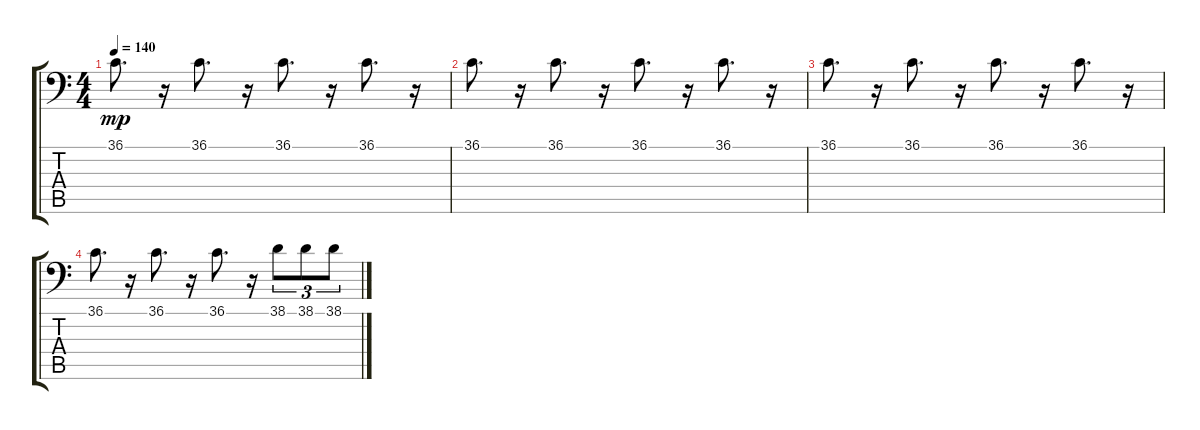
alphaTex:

\track "" {instrument acousticgrandpiano}
\staff {score tabs}
\tuning (C-1 C-1 C-1 C-1 C-1 C-1) {hide}
\ts (4 4)
\tempo 140
\clef f4
\ks c
36.1.8{d dy mp} r.16 36.1.8{d} r.16 36.1.8{d} r.16 36.1.8{d} r.16 |
36.1.8{d} r.16 36.1.8{d} r.16 36.1.8{d} r.16 36.1.8{d} r.16 |
36.1.8{d} r.16 36.1.8{d} r.16 36.1.8{d} r.16 36.1.8{d} r.16 |
36.1.8{d} r.16 36.1.8{d} r.16 36.1.8{d} r.16 38.1.8{tu (3 2)} 38.1.8{tu (3 2)} 38.1.8{tu (3 2)}
